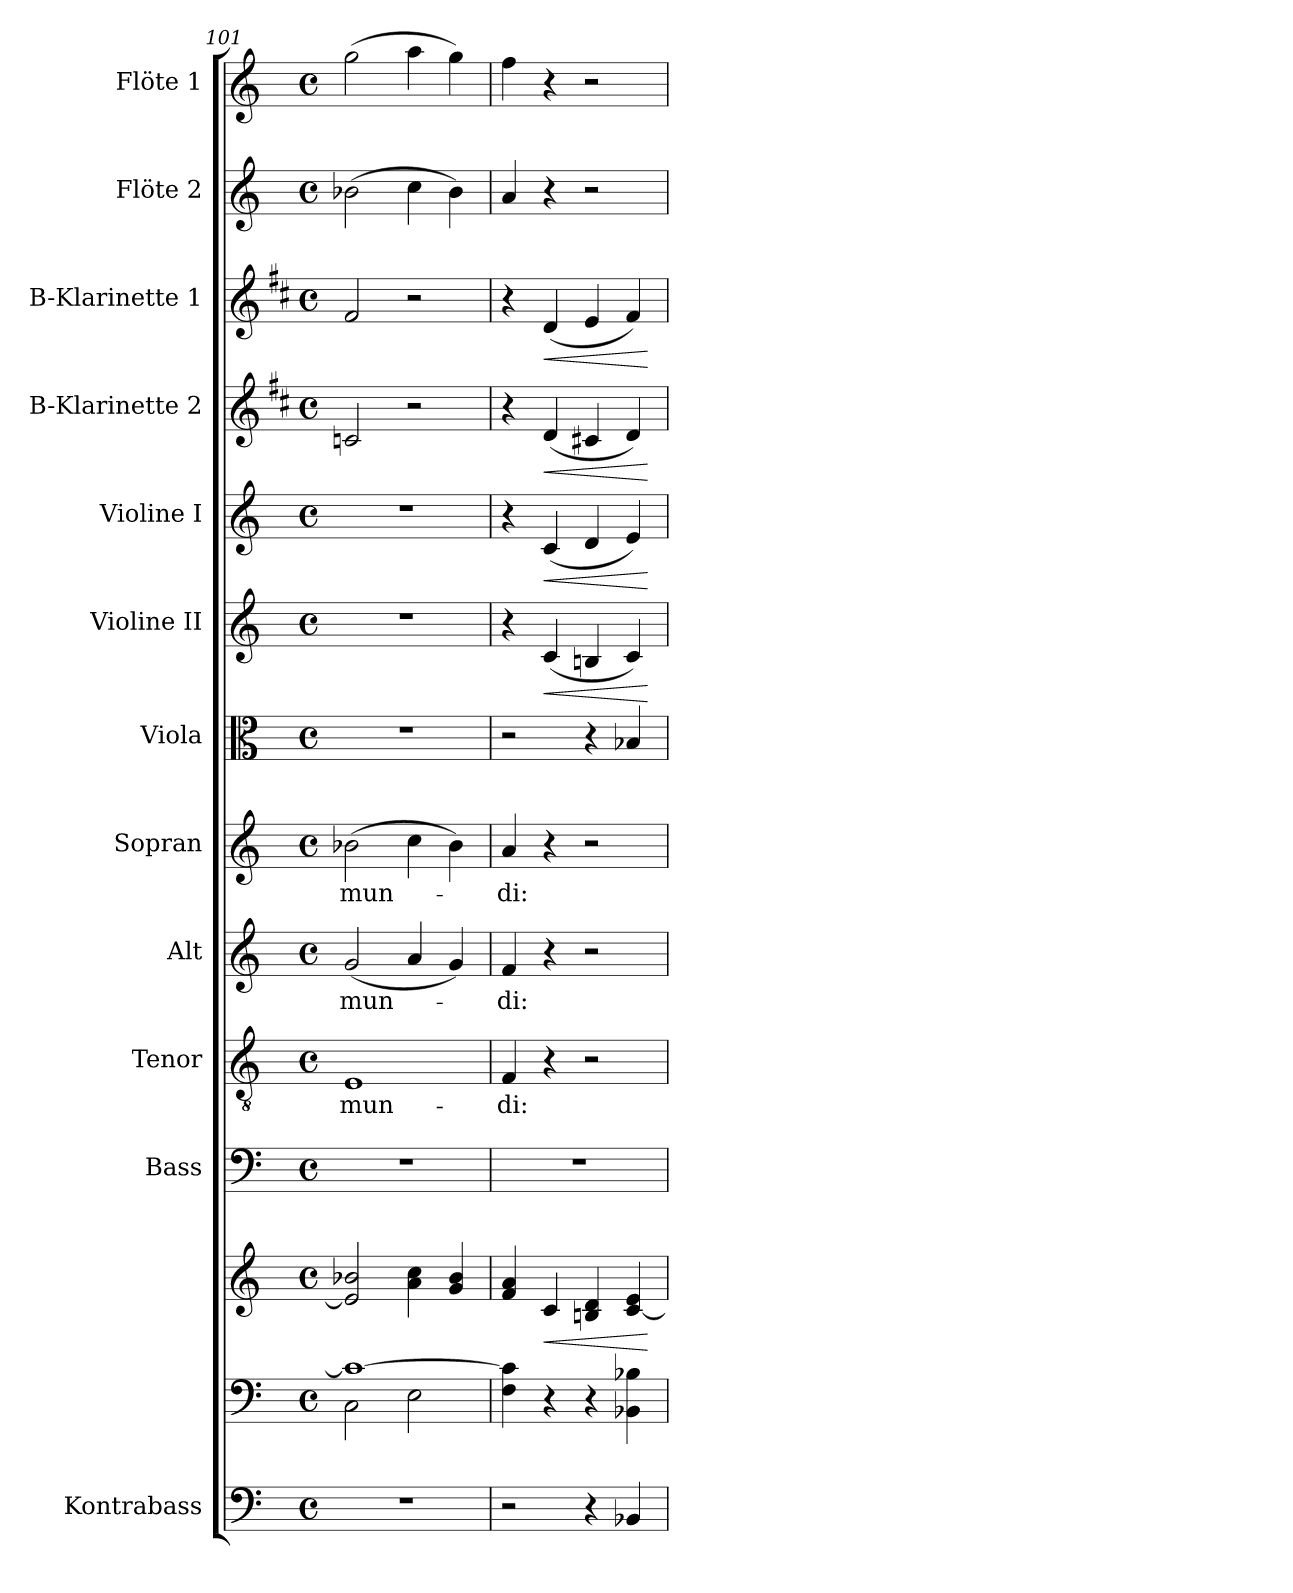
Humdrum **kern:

**kern	**kern	**kern	**dynam	**kern	**kern	**text	**kern	**text	**kern	**text	**kern	**kern	**dynam	**kern	**dynam	**kern	**dynam	**kern	**dynam	**kern	**kern
*part13	*part12	*part12	*part12	*part11	*part10	*part10	*part9	*part9	*part8	*part8	*part7	*part6	*part6	*part5	*part5	*part4	*part4	*part3	*part3	*part2	*part1
*staff14	*staff13	*staff12	*staff12/13	*staff11	*staff10	*staff10	*staff9	*staff9	*staff8	*staff8	*staff7	*staff6	*staff6	*staff5	*staff5	*staff4	*staff4	*staff3	*staff3	*staff2	*staff1
*I"Kontrabass	*	*	*	*I"Bass	*I"Tenor	*	*I"Alt	*	*I"Sopran	*	*I"Viola	*I"Violine II	*	*I"Violine I	*	*I"B-Klarinette 2	*	*I"B-Klarinette 1	*	*I"Flöte 2	*I"Flöte 1
*I'Kb.	*	*	*	*I'B.	*I'T.	*	*I'A.	*	*I'S.	*	*I'Vla.	*I'Vl. II	*	*I'Vl. I	*	*I'B Kl. 2	*	*I'B Kl. 1	*	*I'Fl. 2	*I'Fl. 1
*clefF4	*clefF4	*clefG2	*	*clefF4	*clefGv2	*	*clefG2	*	*clefG2	*	*clefC3	*clefG2	*	*clefG2	*	*clefG2	*	*clefG2	*	*clefG2	*clefG2
*ITrd7c12	*	*	*	*	*	*	*	*	*	*	*	*	*	*	*	*ITrd1c2	*	*ITrd1c2	*	*	*
*k[]	*k[]	*k[]	*	*k[]	*k[]	*	*k[]	*	*k[]	*	*k[]	*k[]	*	*k[]	*	*k[]	*	*k[]	*	*k[]	*k[]
*C:	*C:	*C:	*	*C:	*C:	*	*C:	*	*C:	*	*C:	*C:	*	*C:	*	*C:	*	*C:	*	*C:	*C:
*M4/4	*M4/4	*M4/4	*	*M4/4	*M4/4	*	*M4/4	*	*M4/4	*	*M4/4	*M4/4	*	*M4/4	*	*M4/4	*	*M4/4	*	*M4/4	*M4/4
*met(c)	*met(c)	*met(c)	*	*met(c)	*met(c)	*	*met(c)	*	*met(c)	*	*met(c)	*met(c)	*	*met(c)	*	*met(c)	*	*met(c)	*	*met(c)	*met(c)
=101	=101	=101	=101	=101	=101	=101	=101	=101	=101	=101	=101	=101	=101	=101	=101	=101	=101	=101	=101	=101	=101
*	*^	*	*	*	*	*	*	*	*	*	*	*	*	*	*	*	*	*	*	*	*
!	!	!	!	!	!	!	!LO:LY:b	!	!LO:LY:b	!	!LO:LY:b	!	!	!	!	!	!	!	!	!	!	!
1r	1c_	2C\	2e/] 2b-X/	.	1r	1E	mun-	(<2g/	mun-	(>2b-X\	mun-	1r	1r	.	1r	.	2B-X/	.	2e/	.	(>2b-X\	(>2gg\
.	.	2E\	4a\ 4cc\	.	.	.	.	4a/	.	4cc\	.	.	.	.	.	.	2r	.	2r	.	4cc\	4aa\
.	.	.	4g/ 4b-/	.	.	.	.	4g/)	.	4b-\)	.	.	.	.	.	.	.	.	.	.	4b-\)	4gg\)
*	*v	*v	*	*	*	*	*	*	*	*	*	*	*	*	*	*	*	*	*	*	*	*
=102	=102	=102	=102	=102	=102	=102	=102	=102	=102	=102	=102	=102	=102	=102	=102	=102	=102	=102	=102	=102	=102
!	!	!	!	!	!	!LO:LY:b	!	!LO:LY:b	!	!LO:LY:b	!	!	!	!	!	!	!	!	!	!	!
2r	4F\ 4c\]	4f/ 4a/	.	1r	4F/	-di:	4f/	-di:	4a/	-di:	2r	4r	.	4r	.	4r	.	4r	.	4a/	4ff\
!	!	!	!LO:HP:b	!	!	!	!	!	!	!	!	!	!LO:HP:b	!	!LO:HP:b	!	!LO:HP:b	!	!LO:HP:b	!	!
.	4r	4c/	<	.	4r	.	4r	.	4r	.	.	(<4c/	<	(<4c/	<	(<4c/	<	(<4c/	<	4r	4r
4r	4r	4Bn/ 4d/	.	.	2r	.	2r	.	2r	.	4r	4Bn/	.	4d/	.	4Bn/	.	4d/	.	2r	2r
4BBB-X/	4BB-X\ 4B-X\	[4c/ 4e/	.	.	.	.	.	.	.	.	4B-X/	4c/)	.	4e/)	.	4c/)	.	4e/)	.	.	.
.	.	.	[	.	.	.	.	.	.	.	.	.	[	.	[	.	[	.	[	.	.
=	=	=	=	=	=	=	=	=	=	=	=	=	=	=	=	=	=	=	=	=	=
*-	*-	*-	*-	*-	*-	*-	*-	*-	*-	*-	*-	*-	*-	*-	*-	*-	*-	*-	*-	*-	*-
